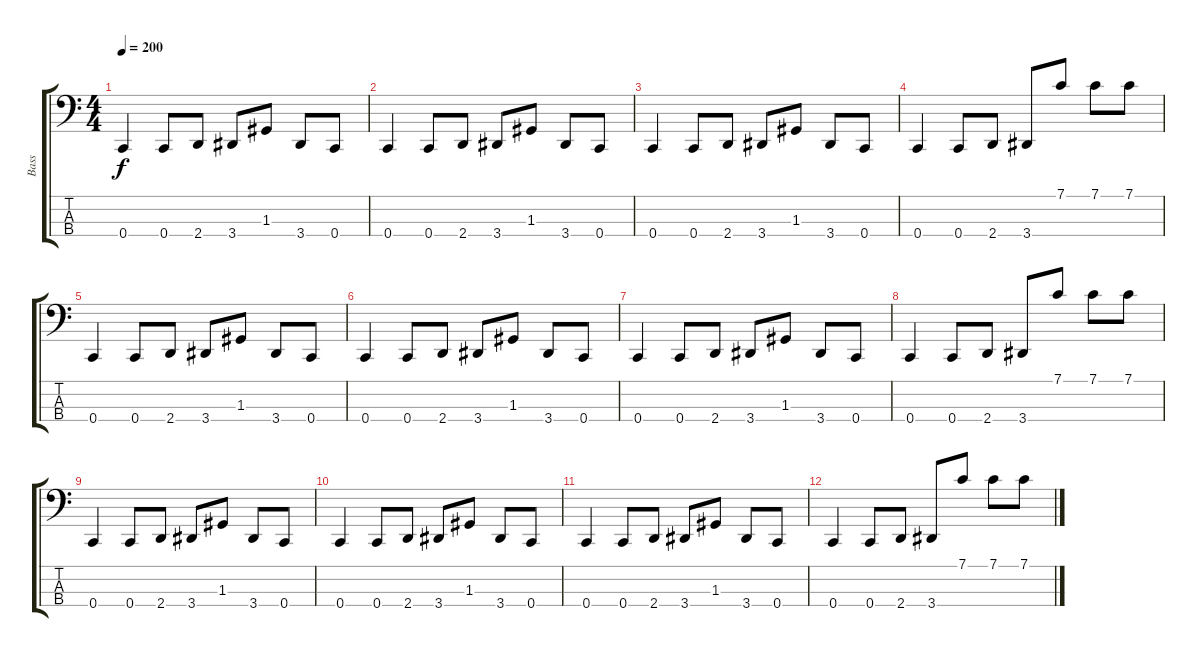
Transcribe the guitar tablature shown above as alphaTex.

\track ("Bass" "Bass") {instrument electricbassfinger}
\staff {score tabs}
\tuning (F2 C2 G1 C1) {hide}
\ts (4 4)
\tempo 200
\clef f4
\ks c
0.4.4{dy f} 0.4.8 2.4.8 3.4.8 1.3.8 3.4.8 0.4.8 |
0.4.4 0.4.8 2.4.8 3.4.8 1.3.8 3.4.8 0.4.8 |
0.4.4 0.4.8 2.4.8 3.4.8 1.3.8 3.4.8 0.4.8 |
0.4.4 0.4.8 2.4.8 3.4.8 7.1.8 7.1.8 7.1.8 |
0.4.4 0.4.8 2.4.8 3.4.8 1.3.8 3.4.8 0.4.8 |
0.4.4 0.4.8 2.4.8 3.4.8 1.3.8 3.4.8 0.4.8 |
0.4.4 0.4.8 2.4.8 3.4.8 1.3.8 3.4.8 0.4.8 |
0.4.4 0.4.8 2.4.8 3.4.8 7.1.8 7.1.8 7.1.8 |
0.4.4 0.4.8 2.4.8 3.4.8 1.3.8 3.4.8 0.4.8 |
0.4.4 0.4.8 2.4.8 3.4.8 1.3.8 3.4.8 0.4.8 |
0.4.4 0.4.8 2.4.8 3.4.8 1.3.8 3.4.8 0.4.8 |
0.4.4 0.4.8 2.4.8 3.4.8 7.1.8 7.1.8 7.1.8
